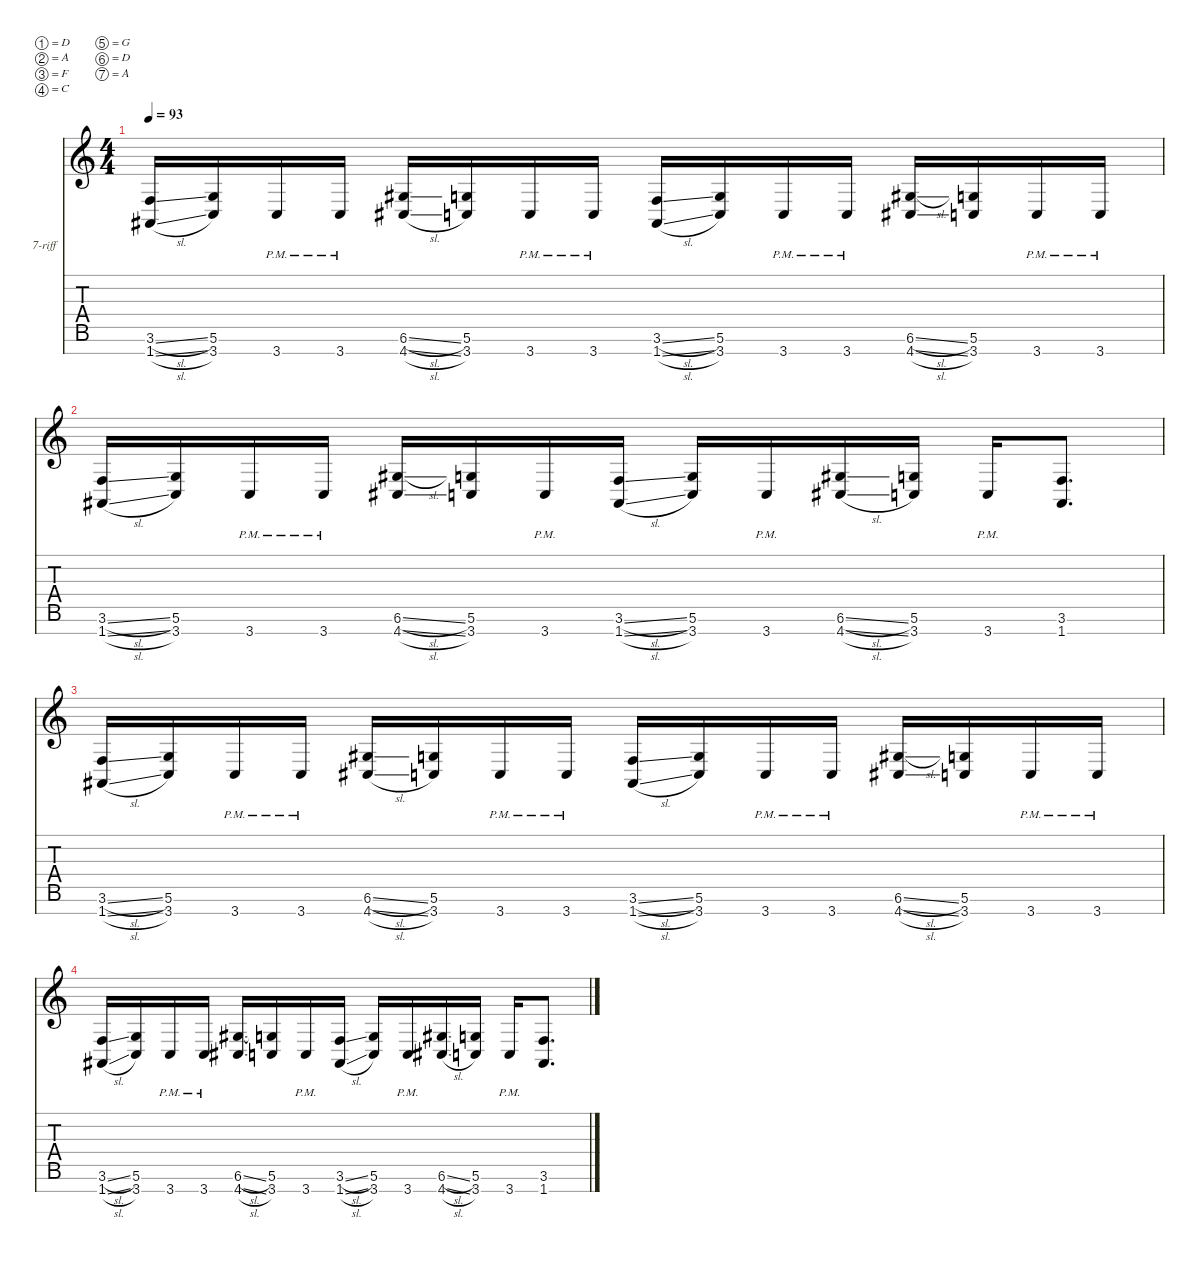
\defaultSystemsLayout 4
\hideDynamics
\bracketExtendMode nobrackets
\firstSystemTrackNameOrientation horizontal
\otherSystemsTrackNameOrientation horizontal
\track ("Guitar - Rhytm" "7-riff") {defaultSystemsLayout 4 solo instrument distortionguitar}
\staff {score tabs}
\tuning (D4 A3 F3 C3 G2 D2 A1)
\ts (4 4)
\scale
0.969568
\tempo 93
\accidentals auto
\clef g2
\ottava regular
\simile none
\scale
1.08687
\ks c
(3.6{sl} 1.7{sl acc #}).16{dy f beam Up} (5.6 3.7).16{beam Up} 3.7{pm}.16{beam Up} 3.7{pm}.16{beam Up} (6.6{sl acc #} 4.7{sl acc #}).16{beam Up} (5.6 3.7).16{beam Up} 3.7{pm}.16{beam Up} 3.7{pm}.16{beam Up} (3.6{sl} 1.7{sl acc #}).16{beam Up} (5.6 3.7).16{beam Up} 3.7{pm}.16{beam Up} 3.7{pm}.16{beam Up} (4.7{sl acc #} 6.6{sl acc #}).16{beam Up} (3.7 5.6).16{beam Up} 3.7{pm}.16{beam Up} 3.7{pm}.16{beam Up} |
\scale
1.03043
\scale
0.965147 (3.6{sl} 1.7{sl acc #}).16{beam Up} (5.6 3.7).16{beam Up} 3.7{pm}.16{beam Up} 3.7{pm}.16{beam Up} (4.7{sl acc #} 6.6{sl acc #}).16{beam Up} (3.7 5.6).16{beam Up} 3.7{pm}.16{beam Up} (3.6{sl} 1.7{sl acc #}).16{beam Up} (5.6 3.7).16{beam Up} 3.7{pm}.16{beam Up} (6.6{sl acc #} 4.7{sl acc #}).16{beam Up} (5.6 3.7).16{beam Up} 3.7{pm}.16{beam Up} (3.6 1.7{acc #}).8{d beam Up} |
\scale
0.969568
\scale
0.965147 (3.6{sl} 1.7{sl acc #}).16{beam Up} (5.6 3.7).16{beam Up} 3.7{pm}.16{beam Up} 3.7{pm}.16{beam Up} (6.6{sl acc #} 4.7{sl acc #}).16{beam Up} (5.6 3.7).16{beam Up} 3.7{pm}.16{beam Up} 3.7{pm}.16{beam Up} (3.6{sl} 1.7{sl acc #}).16{beam Up} (5.6 3.7).16{beam Up} 3.7{pm}.16{beam Up} 3.7{pm}.16{beam Up} (4.7{sl acc #} 6.6{sl acc #}).16{beam Up} (3.7 5.6).16{beam Up} 3.7{pm}.16{beam Up} 3.7{pm}.16{beam Up} |
\scale
1.03043
\scale
0.982832 (3.6{sl} 1.7{sl acc #}).16{beam Up} (5.6 3.7).16{beam Up} 3.7{pm}.16{beam Up} 3.7{pm}.16{beam Up} (4.7{sl acc #} 6.6{sl acc #}).16{beam Up} (3.7 5.6).16{beam Up} 3.7{pm}.16{beam Up} (3.6{sl} 1.7{sl acc #}).16{beam Up} (5.6 3.7).16{beam Up} 3.7{pm}.16{beam Up} (6.6{sl acc #} 4.7{sl acc #}).16{beam Up} (5.6 3.7).16{beam Up} 3.7{pm}.16{beam Up} (3.6 1.7{acc #}).8{d beam Up}
